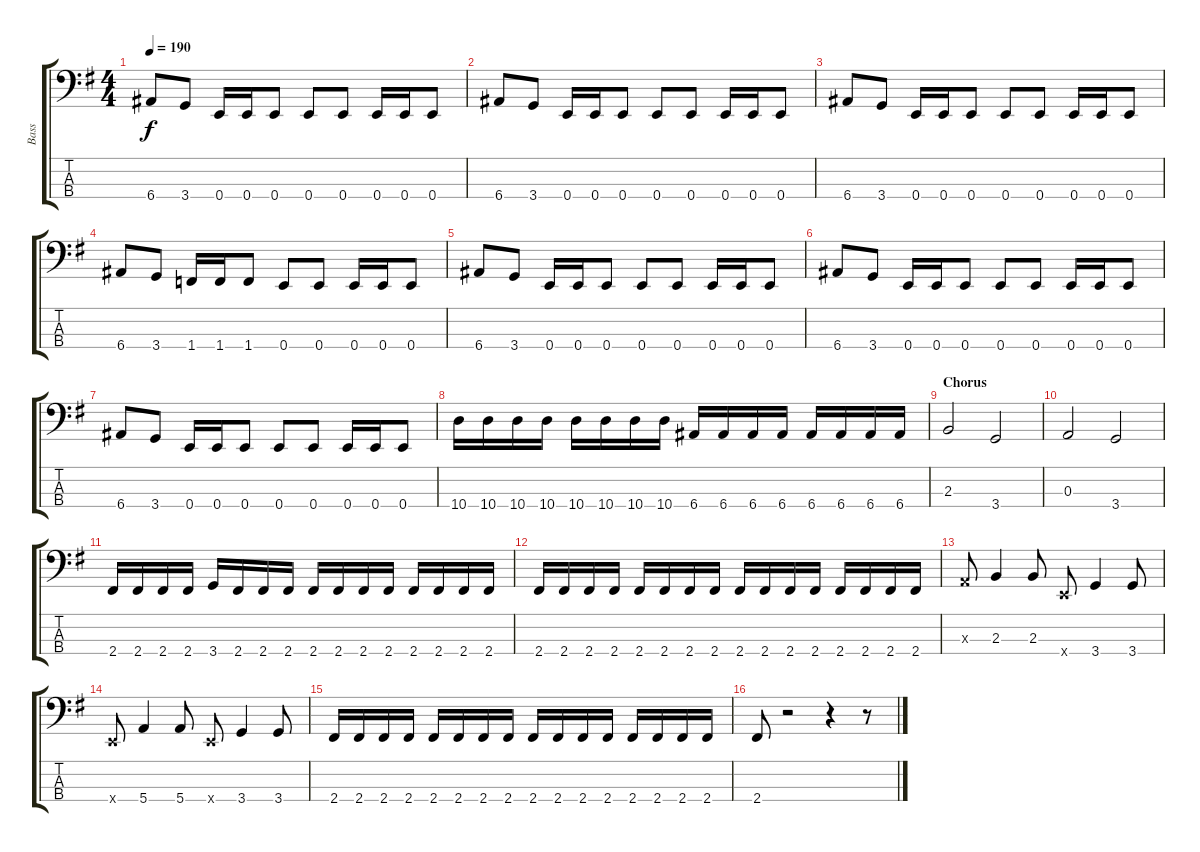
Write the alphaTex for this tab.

\track ("Bass" "Bass") {instrument electricbassfinger}
\staff {score tabs}
\tuning (G2 D2 A1 E1) {hide}
\ts (4 4)
\tempo 190
\clef f4
\ks eminor
6.4.8{dy f} 3.4.8 0.4.16 0.4.16 0.4.8 0.4.8 0.4.8 0.4.16 0.4.16 0.4.8 |
6.4.8 3.4.8 0.4.16 0.4.16 0.4.8 0.4.8 0.4.8 0.4.16 0.4.16 0.4.8 |
6.4.8 3.4.8 0.4.16 0.4.16 0.4.8 0.4.8 0.4.8 0.4.16 0.4.16 0.4.8 |
6.4.8 3.4.8 1.4.16 1.4.16 1.4.8 0.4.8 0.4.8 0.4.16 0.4.16 0.4.8 |
6.4.8 3.4.8 0.4.16 0.4.16 0.4.8 0.4.8 0.4.8 0.4.16 0.4.16 0.4.8 |
6.4.8 3.4.8 0.4.16 0.4.16 0.4.8 0.4.8 0.4.8 0.4.16 0.4.16 0.4.8 |
6.4.8 3.4.8 0.4.16 0.4.16 0.4.8 0.4.8 0.4.8 0.4.16 0.4.16 0.4.8 |
10.4.16 10.4.16 10.4.16 10.4.16 10.4.16 10.4.16 10.4.16 10.4.16 6.4.16 6.4.16 6.4.16 6.4.16 6.4.16 6.4.16 6.4.16 6.4.16 |
\section ("" "Chorus")
2.3.2 3.4.2 |
0.3.2 3.4.2 |
2.4.16 2.4.16 2.4.16 2.4.16 3.4.16 2.4.16 2.4.16 2.4.16 2.4.16 2.4.16 2.4.16 2.4.16 2.4.16 2.4.16 2.4.16 2.4.16 |
2.4.16 2.4.16 2.4.16 2.4.16 2.4.16 2.4.16 2.4.16 2.4.16 2.4.16 2.4.16 2.4.16 2.4.16 2.4.16 2.4.16 2.4.16 2.4.16 |
0.3{x}.8 2.3.4 2.3.8 0.4{x}.8 3.4.4 3.4.8 |
0.4{x}.8 5.4.4 5.4.8 0.4{x}.8 3.4.4 3.4.8 |
2.4.16 2.4.16 2.4.16 2.4.16 2.4.16 2.4.16 2.4.16 2.4.16 2.4.16 2.4.16 2.4.16 2.4.16 2.4.16 2.4.16 2.4.16 2.4.16 |
2.4.8 r.2 r.4 r.8
